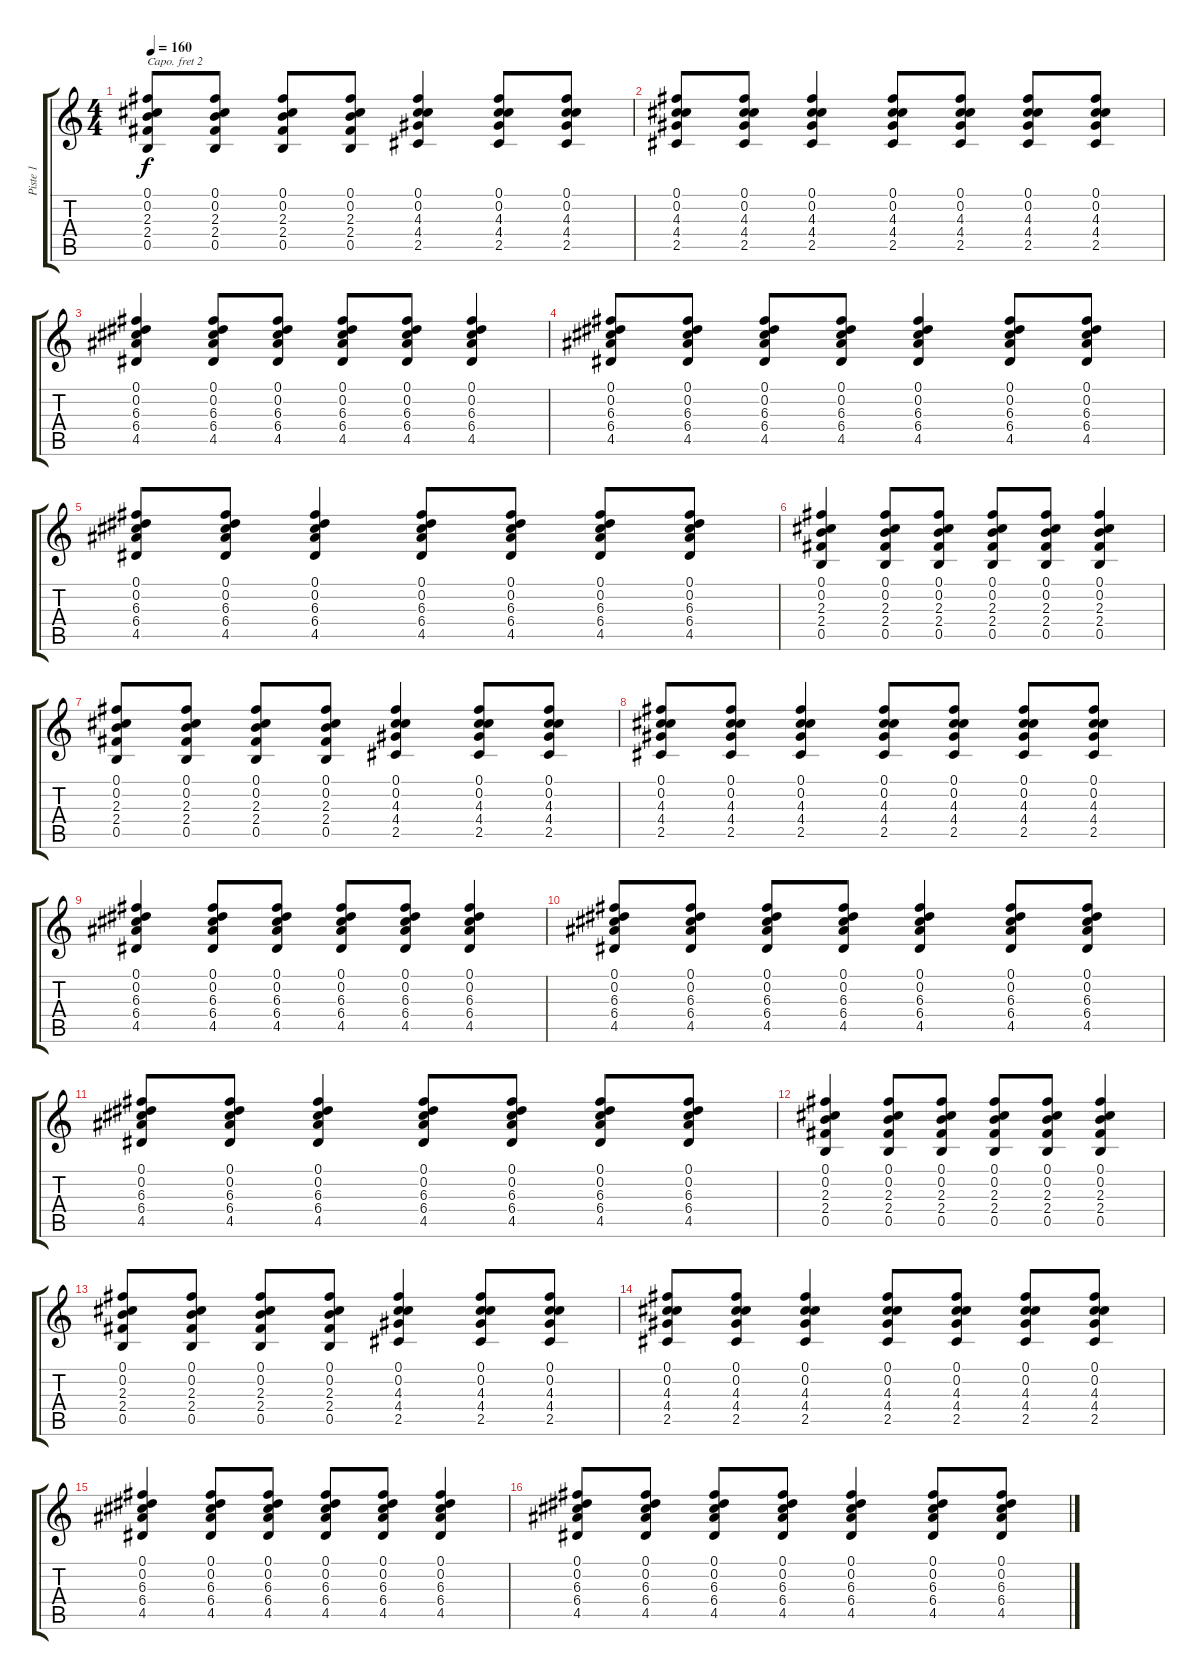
\track ("Piste 1" "Piste 1") {instrument acousticguitarsteel}
\staff {score tabs}
\capo 2
\tuning (E4 B3 G3 D3 A2 E2) {hide}
\ts (4 4)
\tempo 160
\clef g2
\ks c
(0.1 0.2 2.3 2.4 0.5).8{dy f} (0.1 0.2 2.3 2.4 0.5).8 (0.1 0.2 2.3 2.4 0.5).8 (0.1 0.2 2.3 2.4 0.5).8 (0.1 0.2 4.3 4.4 2.5).4 (0.1 0.2 4.3 4.4 2.5).8 (0.1 0.2 4.3 4.4 2.5).8 |
(0.1 0.2 4.3 4.4 2.5).8 (0.1 0.2 4.3 4.4 2.5).8 (0.1 0.2 4.3 4.4 2.5).4 (0.1 0.2 4.3 4.4 2.5).8 (0.1 0.2 4.3 4.4 2.5).8 (0.1 0.2 4.3 4.4 2.5).8 (0.1 0.2 4.3 4.4 2.5).8 |
(0.1 0.2 6.3 6.4 4.5).4 (0.1 0.2 6.3 6.4 4.5).8 (0.1 0.2 6.3 6.4 4.5).8 (0.1 0.2 6.3 6.4 4.5).8 (0.1 0.2 6.3 6.4 4.5).8 (0.1 0.2 6.3 6.4 4.5).4 |
(0.1 0.2 6.3 6.4 4.5).8 (0.1 0.2 6.3 6.4 4.5).8 (0.1 0.2 6.3 6.4 4.5).8 (0.1 0.2 6.3 6.4 4.5).8 (0.1 0.2 6.3 6.4 4.5).4 (0.1 0.2 6.3 6.4 4.5).8 (0.1 0.2 6.3 6.4 4.5).8 |
(0.1 0.2 6.3 6.4 4.5).8 (0.1 0.2 6.3 6.4 4.5).8 (0.1 0.2 6.3 6.4 4.5).4 (0.1 0.2 6.3 6.4 4.5).8 (0.1 0.2 6.3 6.4 4.5).8 (0.1 0.2 6.3 6.4 4.5).8 (0.1 0.2 6.3 6.4 4.5).8 |
(0.1 0.2 2.3 2.4 0.5).4 (0.1 0.2 2.3 2.4 0.5).8 (0.1 0.2 2.3 2.4 0.5).8 (0.1 0.2 2.3 2.4 0.5).8 (0.1 0.2 2.3 2.4 0.5).8 (0.1 0.2 2.3 2.4 0.5).4 |
(0.1 0.2 2.3 2.4 0.5).8 (0.1 0.2 2.3 2.4 0.5).8 (0.1 0.2 2.3 2.4 0.5).8 (0.1 0.2 2.3 2.4 0.5).8 (0.1 0.2 4.3 4.4 2.5).4 (0.1 0.2 4.3 4.4 2.5).8 (0.1 0.2 4.3 4.4 2.5).8 |
(0.1 0.2 4.3 4.4 2.5).8 (0.1 0.2 4.3 4.4 2.5).8 (0.1 0.2 4.3 4.4 2.5).4 (0.1 0.2 4.3 4.4 2.5).8 (0.1 0.2 4.3 4.4 2.5).8 (0.1 0.2 4.3 4.4 2.5).8 (0.1 0.2 4.3 4.4 2.5).8 |
(0.1 0.2 6.3 6.4 4.5).4 (0.1 0.2 6.3 6.4 4.5).8 (0.1 0.2 6.3 6.4 4.5).8 (0.1 0.2 6.3 6.4 4.5).8 (0.1 0.2 6.3 6.4 4.5).8 (0.1 0.2 6.3 6.4 4.5).4 |
(0.1 0.2 6.3 6.4 4.5).8 (0.1 0.2 6.3 6.4 4.5).8 (0.1 0.2 6.3 6.4 4.5).8 (0.1 0.2 6.3 6.4 4.5).8 (0.1 0.2 6.3 6.4 4.5).4 (0.1 0.2 6.3 6.4 4.5).8 (0.1 0.2 6.3 6.4 4.5).8 |
(0.1 0.2 6.3 6.4 4.5).8 (0.1 0.2 6.3 6.4 4.5).8 (0.1 0.2 6.3 6.4 4.5).4 (0.1 0.2 6.3 6.4 4.5).8 (0.1 0.2 6.3 6.4 4.5).8 (0.1 0.2 6.3 6.4 4.5).8 (0.1 0.2 6.3 6.4 4.5).8 |
(0.1 0.2 2.3 2.4 0.5).4 (0.1 0.2 2.3 2.4 0.5).8 (0.1 0.2 2.3 2.4 0.5).8 (0.1 0.2 2.3 2.4 0.5).8 (0.1 0.2 2.3 2.4 0.5).8 (0.1 0.2 2.3 2.4 0.5).4 |
(0.1 0.2 2.3 2.4 0.5).8 (0.1 0.2 2.3 2.4 0.5).8 (0.1 0.2 2.3 2.4 0.5).8 (0.1 0.2 2.3 2.4 0.5).8 (0.1 0.2 4.3 4.4 2.5).4 (0.1 0.2 4.3 4.4 2.5).8 (0.1 0.2 4.3 4.4 2.5).8 |
(0.1 0.2 4.3 4.4 2.5).8 (0.1 0.2 4.3 4.4 2.5).8 (0.1 0.2 4.3 4.4 2.5).4 (0.1 0.2 4.3 4.4 2.5).8 (0.1 0.2 4.3 4.4 2.5).8 (0.1 0.2 4.3 4.4 2.5).8 (0.1 0.2 4.3 4.4 2.5).8 |
(0.1 0.2 6.3 6.4 4.5).4 (0.1 0.2 6.3 6.4 4.5).8 (0.1 0.2 6.3 6.4 4.5).8 (0.1 0.2 6.3 6.4 4.5).8 (0.1 0.2 6.3 6.4 4.5).8 (0.1 0.2 6.3 6.4 4.5).4 |
(0.1 0.2 6.3 6.4 4.5).8 (0.1 0.2 6.3 6.4 4.5).8 (0.1 0.2 6.3 6.4 4.5).8 (0.1 0.2 6.3 6.4 4.5).8 (0.1 0.2 6.3 6.4 4.5).4 (0.1 0.2 6.3 6.4 4.5).8 (0.1 0.2 6.3 6.4 4.5).8
